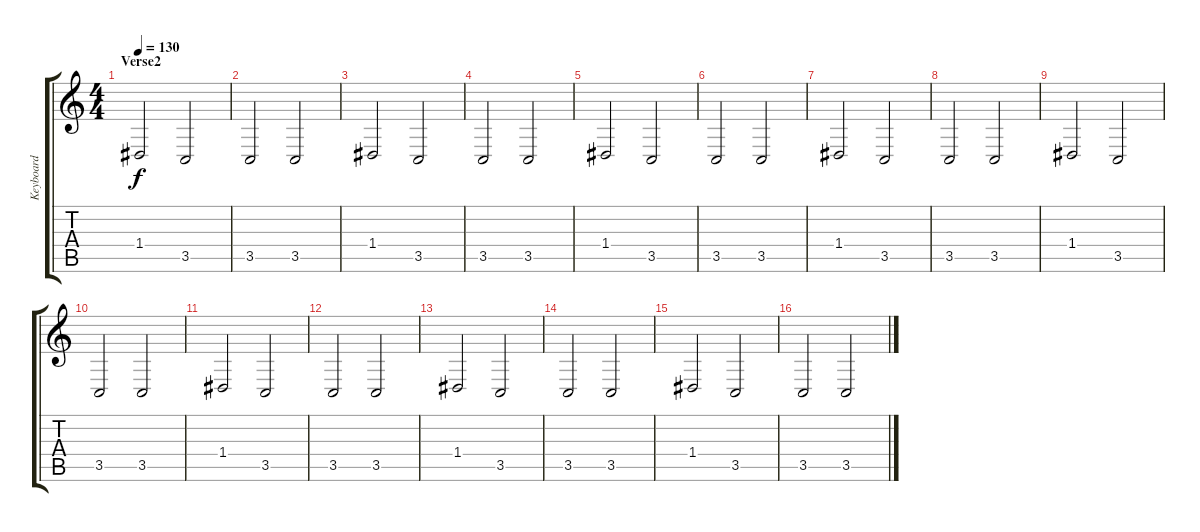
\track ("Keyboard" "Keyboard") {instrument honkytonkpiano}
\staff {score tabs}
\tuning (E4 B3 G3 D3 A2 E2) {hide}
\ts (4 4)
\section ("" "Verse2")
\tempo 130
\clef g2
\ks c
1.4.2{dy f} 3.5.2 |
3.5.2 3.5.2 |
1.4.2 3.5.2 |
3.5.2 3.5.2 |
1.4.2 3.5.2 |
3.5.2 3.5.2 |
1.4.2 3.5.2 |
3.5.2 3.5.2 |
1.4.2 3.5.2 |
3.5.2 3.5.2 |
1.4.2 3.5.2 |
3.5.2 3.5.2 |
1.4.2 3.5.2 |
3.5.2 3.5.2 |
1.4.2 3.5.2 |
3.5.2 3.5.2
